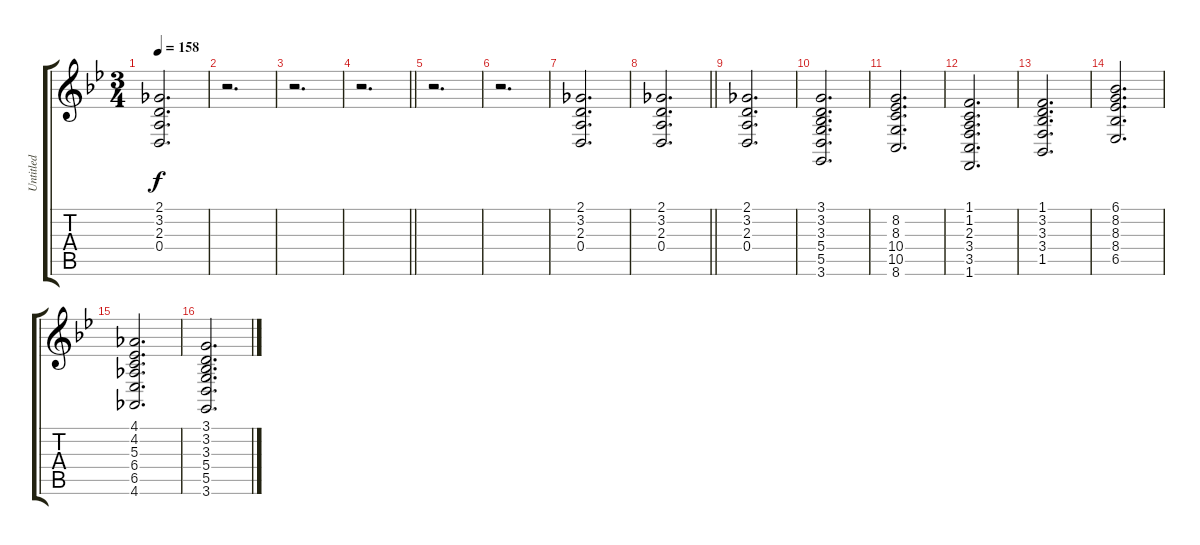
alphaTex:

\track ("Untitled" "Untitled") {instrument synthstrings2}
\staff {score tabs}
\tuning (E4 B3 G3 D3 A2 E2) {hide}
\ts (3 4)
\tempo 158
\clef g2
\ks bb
(2.1{t} 3.2{t} 2.3{t} 0.4{t}).2{d dy f} |
r.2{d} |
r.2{d} |
\barLineRight lightlight
r.2{d} |
r.2{d} |
r.2{d} |
(2.1 3.2 2.3 0.4).2{d} |
\barLineRight lightlight
(2.1 3.2 2.3 0.4).2{d} |
(2.1 3.2 2.3 0.4).2{d} |
(3.1 3.2 3.3 5.4 5.5 3.6).2{d} |
(8.2 8.3 10.4 10.5 8.6).2{d} |
(1.1 1.2 2.3 3.4 3.5 1.6).2{d} |
(1.1 3.2 3.3 3.4 1.5).2{d} |
(6.1 8.2 8.3 8.4 6.5).2{d} |
(4.1 4.2 5.3 6.4 6.5 4.6).2{d} |
(3.1 3.2 3.3 5.4 5.5 3.6).2{d}
